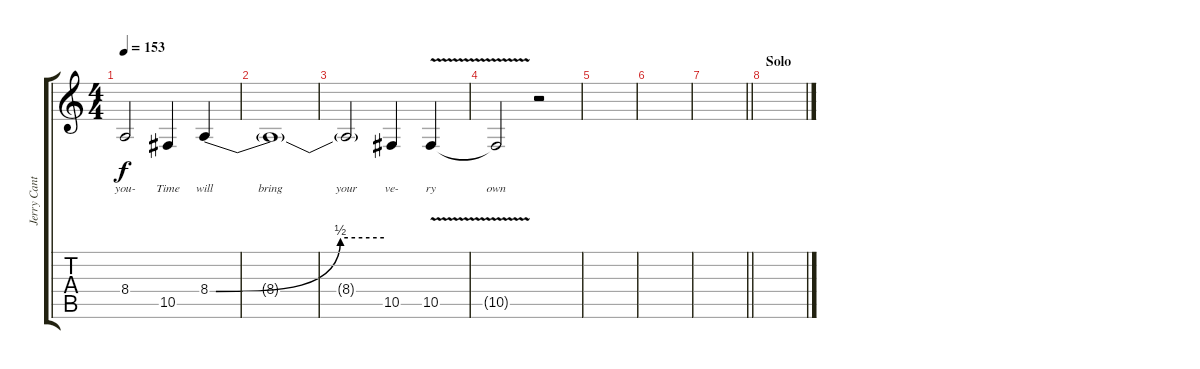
\track ("Jerry Cantrell - Vocals" "Jerry Cant") {instrument lead2sawtooth}
\staff {score tabs}
\tuning (Eb4 Bb3 Gb3 Db3 Ab2 Db2) {hide}
\ts (4 4)
\tempo 153
\clef g2
\ks c
8.4{t}.2{lyrics (0 "you-") lyrics (1 "") lyrics (2 "") lyrics (3 "") lyrics (4 "") dy f} 10.5.4{lyrics (0 "Time") lyrics (1 "") lyrics (2 "") lyrics (3 "") lyrics (4 "")} 8.4{be (custom 0 0 2 0 45 2 60 2)}.4{lyrics (0 "will") lyrics (1 "") lyrics (2 "") lyrics (3 "") lyrics (4 "")} |
8.4{t}.1{lyrics (0 "bring") lyrics (1 "") lyrics (2 "") lyrics (3 "") lyrics (4 "")} |
8.4{t}.2{lyrics (0 "your") lyrics (1 "") lyrics (2 "") lyrics (3 "") lyrics (4 "")} 10.5.4{lyrics (0 "ve-") lyrics (1 "") lyrics (2 "") lyrics (3 "") lyrics (4 "")} 10.5{v}.4{lyrics (0 "ry") lyrics (1 "") lyrics (2 "") lyrics (3 "") lyrics (4 "")} |
10.5{t}.2{lyrics (0 "own") lyrics (1 "") lyrics (2 "") lyrics (3 "") lyrics (4 "")} r.2 |
|
|
\barLineRight lightlight
|
\section ("" "Solo")
